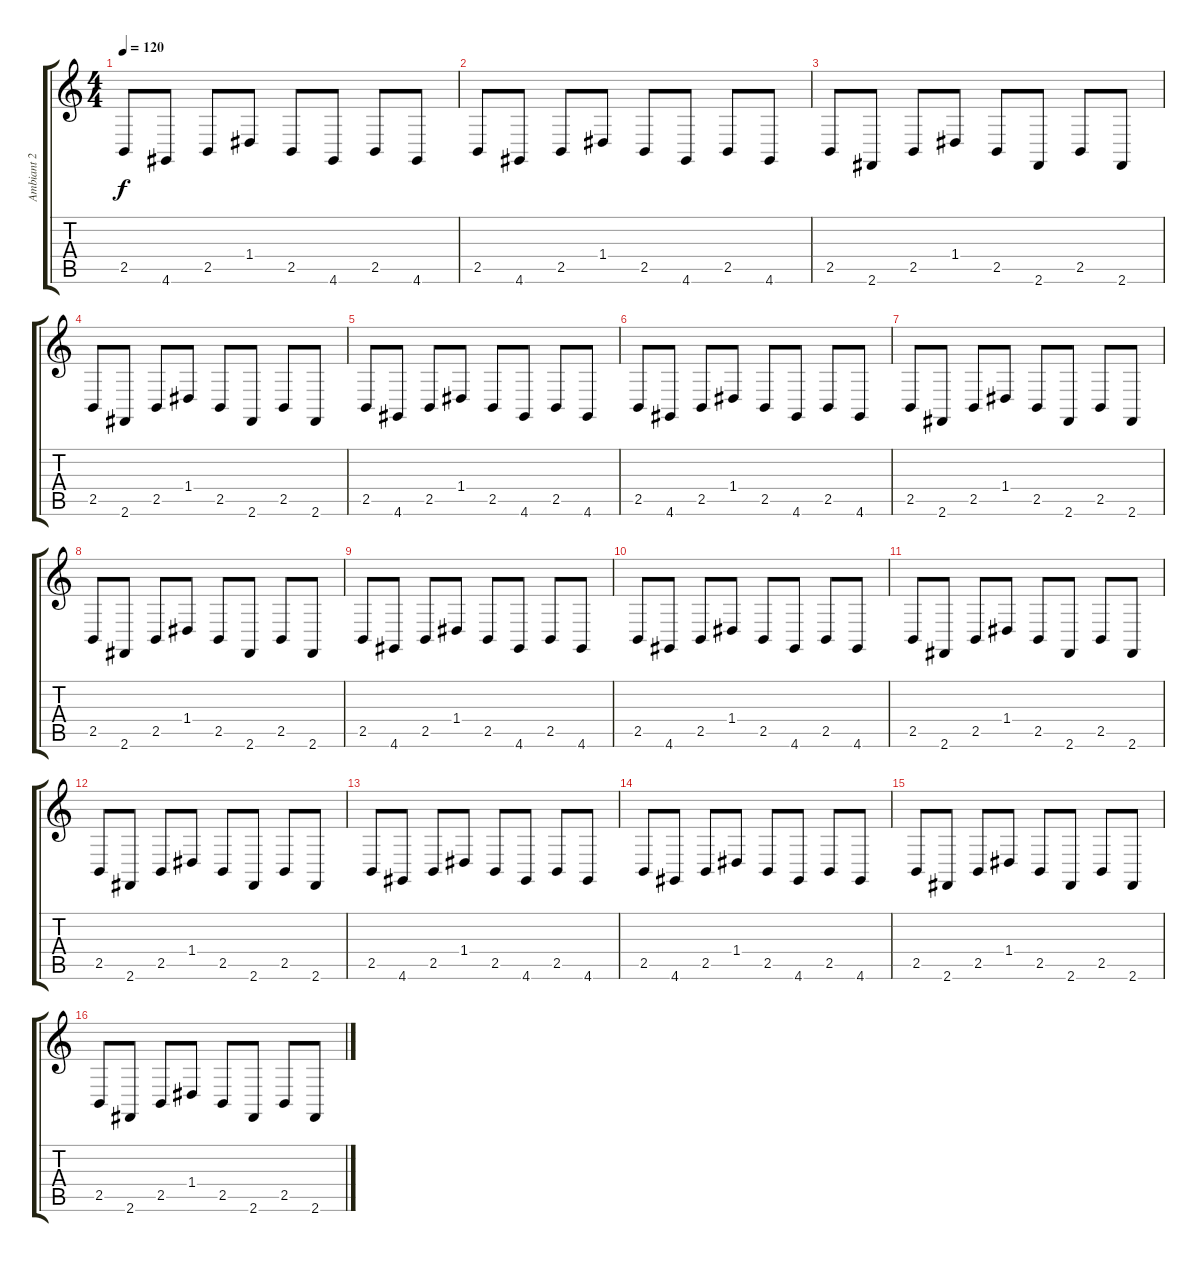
\track ("Ambiant 2" "Ambiant 2") {instrument fx1rain}
\staff {score tabs}
\tuning (E4 B3 G3 D3 A2 E2) {hide}
\ts (4 4)
\tempo 120
\clef g2
\ks c
2.5.8{dy f} 4.6.8 2.5.8 1.4.8 2.5.8 4.6.8 2.5.8 4.6.8 |
2.5.8 4.6.8 2.5.8 1.4.8 2.5.8 4.6.8 2.5.8 4.6.8 |
2.5.8 2.6.8 2.5.8 1.4.8 2.5.8 2.6.8 2.5.8 2.6.8 |
2.5.8 2.6.8 2.5.8 1.4.8 2.5.8 2.6.8 2.5.8 2.6.8 |
2.5.8 4.6.8 2.5.8 1.4.8 2.5.8 4.6.8 2.5.8 4.6.8 |
2.5.8 4.6.8 2.5.8 1.4.8 2.5.8 4.6.8 2.5.8 4.6.8 |
2.5.8 2.6.8 2.5.8 1.4.8 2.5.8 2.6.8 2.5.8 2.6.8 |
2.5.8 2.6.8 2.5.8 1.4.8 2.5.8 2.6.8 2.5.8 2.6.8 |
2.5.8 4.6.8 2.5.8 1.4.8 2.5.8 4.6.8 2.5.8 4.6.8 |
2.5.8 4.6.8 2.5.8 1.4.8 2.5.8 4.6.8 2.5.8 4.6.8 |
2.5.8 2.6.8 2.5.8 1.4.8 2.5.8 2.6.8 2.5.8 2.6.8 |
2.5.8 2.6.8 2.5.8 1.4.8 2.5.8 2.6.8 2.5.8 2.6.8 |
2.5.8 4.6.8 2.5.8 1.4.8 2.5.8 4.6.8 2.5.8 4.6.8 |
2.5.8 4.6.8 2.5.8 1.4.8 2.5.8 4.6.8 2.5.8 4.6.8 |
2.5.8 2.6.8 2.5.8 1.4.8 2.5.8 2.6.8 2.5.8 2.6.8 |
2.5.8 2.6.8 2.5.8 1.4.8 2.5.8 2.6.8 2.5.8 2.6.8
